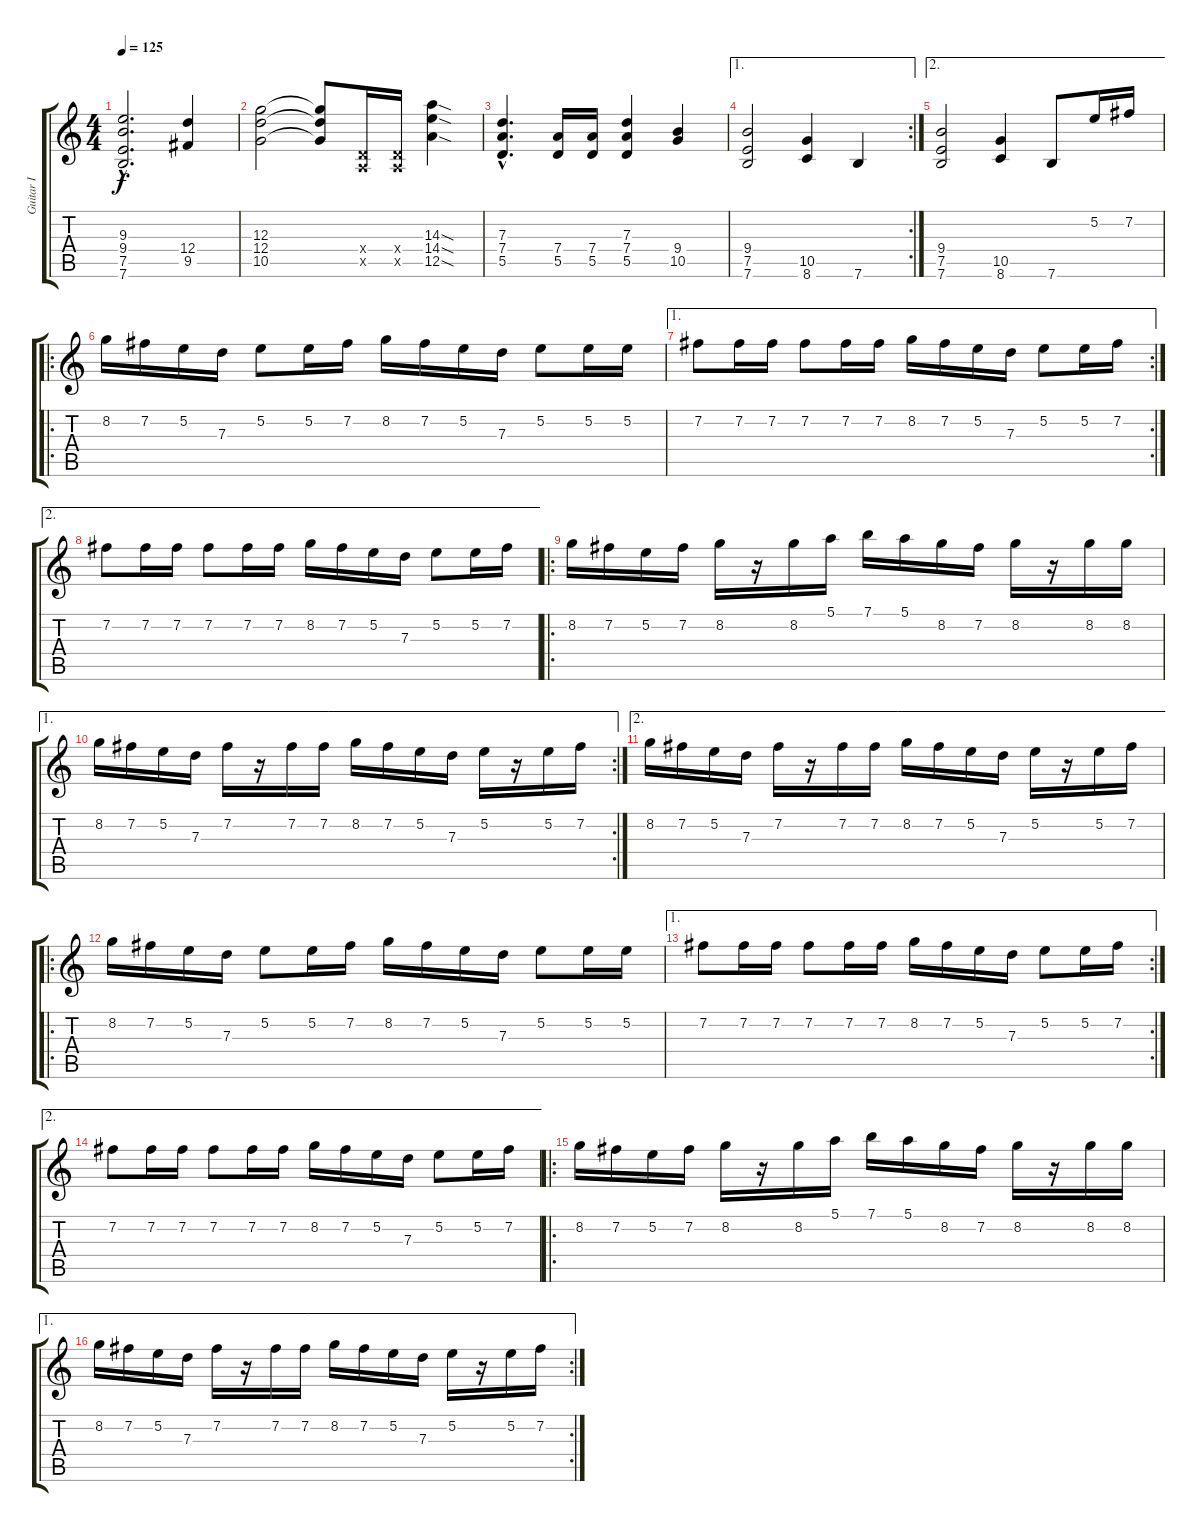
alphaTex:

\track ("Guitar I" "Guitar I") {instrument acousticguitarsteel}
\staff {score tabs}
\tuning (E4 B3 G3 D3 A2 E2) {hide}
\ts (4 4)
\tempo 125
\clef g2
\ks c
(9.3{hac} 9.4{hac} 7.5{hac} 7.6{hac}).2{d dy f} (12.4 9.5).4 |
(12.3 12.4 10.5).2 (12.3{t} 12.4{t} 10.5{t}).8 (0.4{x} 0.5{x}).16 (0.4{x} 0.5{x}).16 (14.3{sod} 14.4{sod} 12.5{sod}).4 |
(7.3{hac} 7.4{hac} 5.5{hac}).4{d} (7.4 5.5).16 (7.4 5.5).16 (7.3 7.4 5.5).4 (9.4 10.5).4 |
\ae 1
\rc 2
(9.4 7.5 7.6).2 (10.5 8.6).4 7.6.4 |
\ae 2
(9.4 7.5 7.6).2 (10.5 8.6).4 7.6.8 5.2.16 7.2.16 |
\ro
8.2.16{instrument distortionguitar} 7.2.16 5.2.16 7.3.16 5.2.8 5.2.16 7.2.16 8.2.16 7.2.16 5.2.16 7.3.16 5.2.8 5.2.16 5.2.16 |
\ae 1
\rc 2
7.2.8 7.2.16 7.2.16 7.2.8 7.2.16 7.2.16 8.2.16 7.2.16 5.2.16 7.3.16 5.2.8 5.2.16 7.2.16 |
\ae 2
7.2.8 7.2.16 7.2.16 7.2.8 7.2.16 7.2.16 8.2.16 7.2.16 5.2.16 7.3.16 5.2.8 5.2.16 7.2.16 |
\ro
8.2.16 7.2.16 5.2.16 7.2.16 8.2.16 r.16 8.2.16 5.1.16 7.1.16 5.1.16 8.2.16 7.2.16 8.2.16 r.16 8.2.16 8.2.16 |
\ae 1
\rc 2
8.2.16 7.2.16 5.2.16 7.3.16 7.2.16 r.16 7.2.16 7.2.16 8.2.16 7.2.16 5.2.16 7.3.16 5.2.16 r.16 5.2.16 7.2.16 |
\ae 2
8.2.16 7.2.16 5.2.16 7.3.16 7.2.16 r.16 7.2.16 7.2.16 8.2.16 7.2.16 5.2.16 7.3.16 5.2.16 r.16 5.2.16 7.2.16 |
\ro
8.2.16{instrument distortionguitar} 7.2.16 5.2.16 7.3.16 5.2.8 5.2.16 7.2.16 8.2.16 7.2.16 5.2.16 7.3.16 5.2.8 5.2.16 5.2.16 |
\ae 1
\rc 2
7.2.8 7.2.16 7.2.16 7.2.8 7.2.16 7.2.16 8.2.16 7.2.16 5.2.16 7.3.16 5.2.8 5.2.16 7.2.16 |
\ae 2
7.2.8 7.2.16 7.2.16 7.2.8 7.2.16 7.2.16 8.2.16 7.2.16 5.2.16 7.3.16 5.2.8 5.2.16 7.2.16 |
\ro
8.2.16 7.2.16 5.2.16 7.2.16 8.2.16 r.16 8.2.16 5.1.16 7.1.16 5.1.16 8.2.16 7.2.16 8.2.16 r.16 8.2.16 8.2.16 |
\ae 1
\rc 2
8.2.16 7.2.16 5.2.16 7.3.16 7.2.16 r.16 7.2.16 7.2.16 8.2.16 7.2.16 5.2.16 7.3.16 5.2.16 r.16 5.2.16 7.2.16
